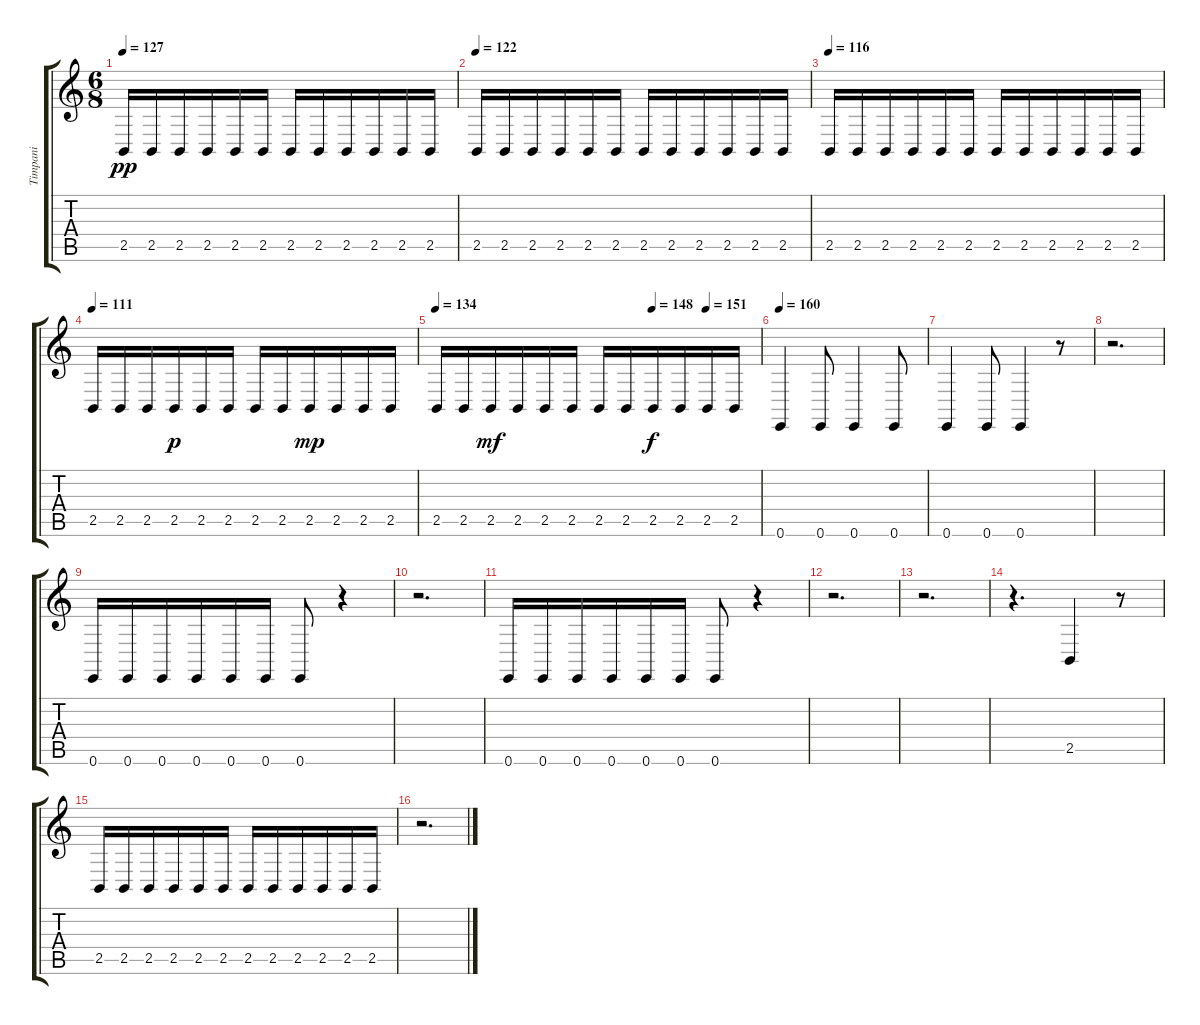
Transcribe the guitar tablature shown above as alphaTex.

\track ("Timpani" "Timpani") {instrument pizzicatostrings}
\staff {score tabs}
\tuning (E4 B3 G3 D3 A2 E2) {hide}
\ts (6 8)
\tempo 127
\clef g2
\ks c
2.5.16{dy pp} 2.5.16 2.5.16 2.5.16 2.5.16 2.5.16 2.5.16 2.5.16 2.5.16 2.5.16 2.5.16 2.5.16 |
\tempo 122
2.5.16 2.5.16 2.5.16 2.5.16 2.5.16 2.5.16 2.5.16 2.5.16 2.5.16 2.5.16 2.5.16 2.5.16 |
\tempo 116
2.5.16 2.5.16 2.5.16 2.5.16 2.5.16 2.5.16 2.5.16 2.5.16 2.5.16 2.5.16 2.5.16 2.5.16 |
\tempo 111
2.5.16 2.5.16 2.5.16 2.5.16{dy p} 2.5.16 2.5.16 2.5.16 2.5.16 2.5.16{dy mp} 2.5.16 2.5.16 2.5.16 |
\tempo 134
\tempo (148 0.6666666666666666)
\tempo (151 0.8333333333333334)
2.5.16 2.5.16 2.5.16{dy mf} 2.5.16 2.5.16 2.5.16 2.5.16 2.5.16 2.5.16{dy f} 2.5.16 2.5.16 2.5.16 |
\tempo 160
0.6.4 0.6.8 0.6.4 0.6.8 |
0.6.4 0.6.8 0.6.4 r.8 |
r.2{d} |
0.6.16 0.6.16 0.6.16 0.6.16 0.6.16 0.6.16 0.6.8 r.4 |
r.2{d} |
0.6.16 0.6.16 0.6.16 0.6.16 0.6.16 0.6.16 0.6.8 r.4 |
r.2{d} |
r.2{d} |
r.4{d} 2.5.4 r.8 |
2.5.16 2.5.16 2.5.16 2.5.16 2.5.16 2.5.16 2.5.16 2.5.16 2.5.16 2.5.16 2.5.16 2.5.16 |
r.2{d}
